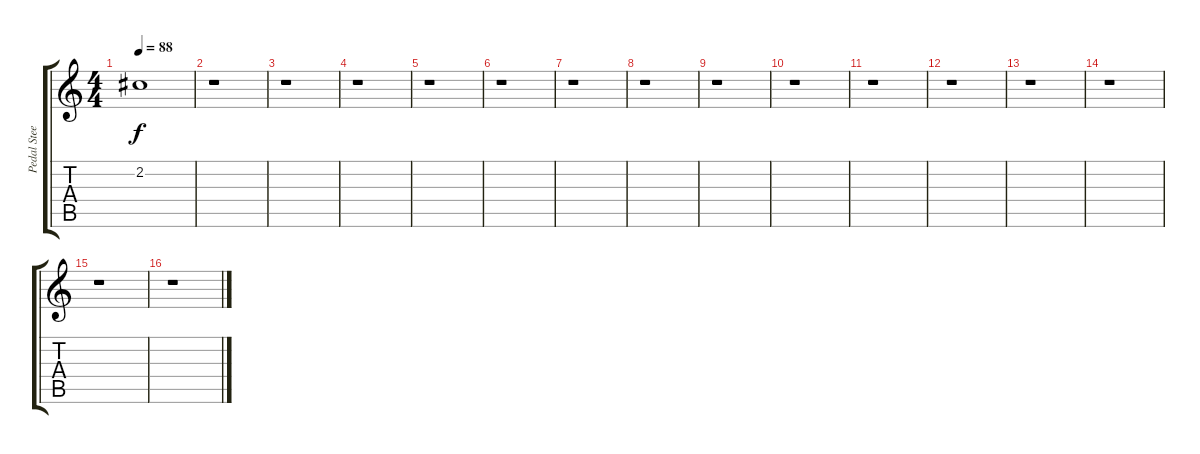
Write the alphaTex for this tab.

\track ("Pedal Steel" "Pedal Stee") {instrument acousticguitarsteel}
\staff {score tabs}
\tuning (E4 B3 G3 D3 A2 E2) {hide}
\ts (4 4)
\tempo 88
\clef g2
\ks c
2.2{t}.1{dy f} |
r.1 |
r.1 |
r.1 |
r.1 |
r.1 |
r.1 |
r.1 |
r.1 |
r.1 |
r.1 |
r.1 |
r.1 |
r.1 |
r.1 |
r.1
